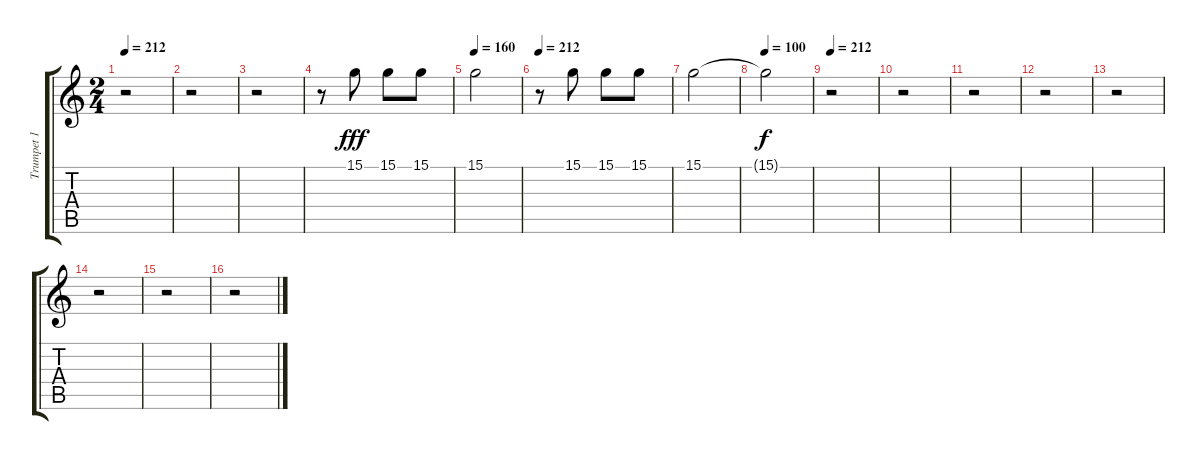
\track ("Trumpet 1" "Trumpet 1") {instrument trumpet}
\staff {score tabs}
\tuning (E4 B3 G3 D3 A2 E2) {hide}
\ts (2 4)
\tempo 212
\clef g2
\ks c
r.2{dy f} |
r.2 |
r.2 |
r.8 15.1.8{dy fff} 15.1.8 15.1.8 |
\tempo 160
15.1.2 |
\tempo 212
r.8 15.1.8 15.1.8 15.1.8 |
15.1.2 |
\tempo 100
15.1{t}.2{dy f} |
\tempo 212
r.2 |
r.2 |
r.2 |
r.2 |
r.2 |
r.2 |
r.2 |
r.2
